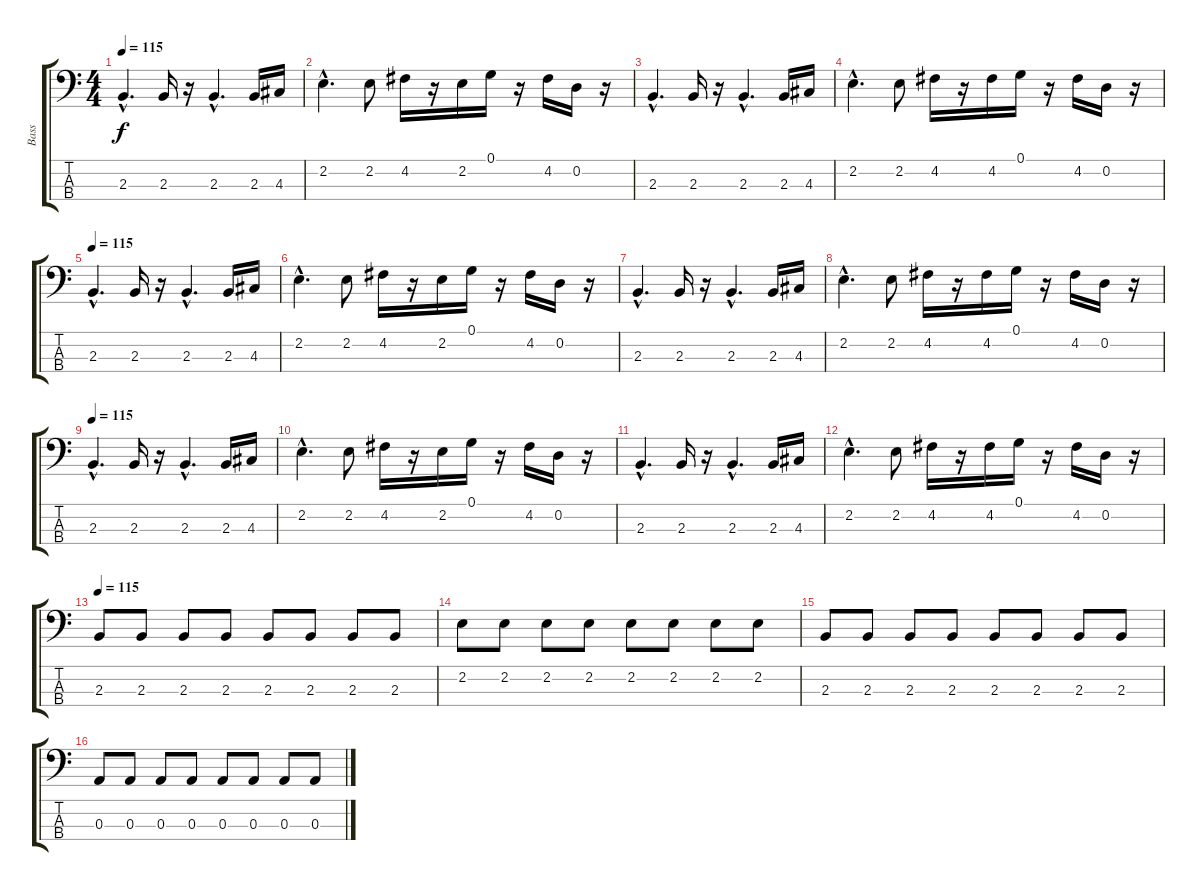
\track ("Bass" "Bass") {instrument electricbassfinger}
\staff {score tabs}
\tuning (G2 D2 A1 E1) {hide}
\ts (4 4)
\tempo 115
\clef f4
\ks c
2.3{hac}.4{d dy f} 2.3.16 r.16 2.3{hac}.4{d} 2.3.16 4.3.16 |
2.2{hac}.4{d} 2.2.8 4.2.16 r.16 2.2.16 0.1.16 r.16 4.2.16 0.2.16 r.16 |
2.3{hac}.4{d} 2.3.16 r.16 2.3{hac}.4{d} 2.3.16 4.3.16 |
2.2{hac}.4{d} 2.2.8 4.2.16 r.16 4.2.16 0.1.16 r.16 4.2.16 0.2.16 r.16 |
\tempo 115
2.3{hac}.4{d} 2.3.16 r.16 2.3{hac}.4{d} 2.3.16 4.3.16 |
2.2{hac}.4{d} 2.2.8 4.2.16 r.16 2.2.16 0.1.16 r.16 4.2.16 0.2.16 r.16 |
2.3{hac}.4{d} 2.3.16 r.16 2.3{hac}.4{d} 2.3.16 4.3.16 |
2.2{hac}.4{d} 2.2.8 4.2.16 r.16 4.2.16 0.1.16 r.16 4.2.16 0.2.16 r.16 |
\tempo 115
2.3{hac}.4{d} 2.3.16 r.16 2.3{hac}.4{d} 2.3.16 4.3.16 |
2.2{hac}.4{d} 2.2.8 4.2.16 r.16 2.2.16 0.1.16 r.16 4.2.16 0.2.16 r.16 |
2.3{hac}.4{d} 2.3.16 r.16 2.3{hac}.4{d} 2.3.16 4.3.16 |
2.2{hac}.4{d} 2.2.8 4.2.16 r.16 4.2.16 0.1.16 r.16 4.2.16 0.2.16 r.16 |
\tempo 115
2.3.8 2.3.8 2.3.8 2.3.8 2.3.8 2.3.8 2.3.8 2.3.8 |
2.2.8 2.2.8 2.2.8 2.2.8 2.2.8 2.2.8 2.2.8 2.2.8 |
2.3.8 2.3.8 2.3.8 2.3.8 2.3.8 2.3.8 2.3.8 2.3.8 |
0.3.8 0.3.8 0.3.8 0.3.8 0.3.8 0.3.8 0.3.8 0.3.8
